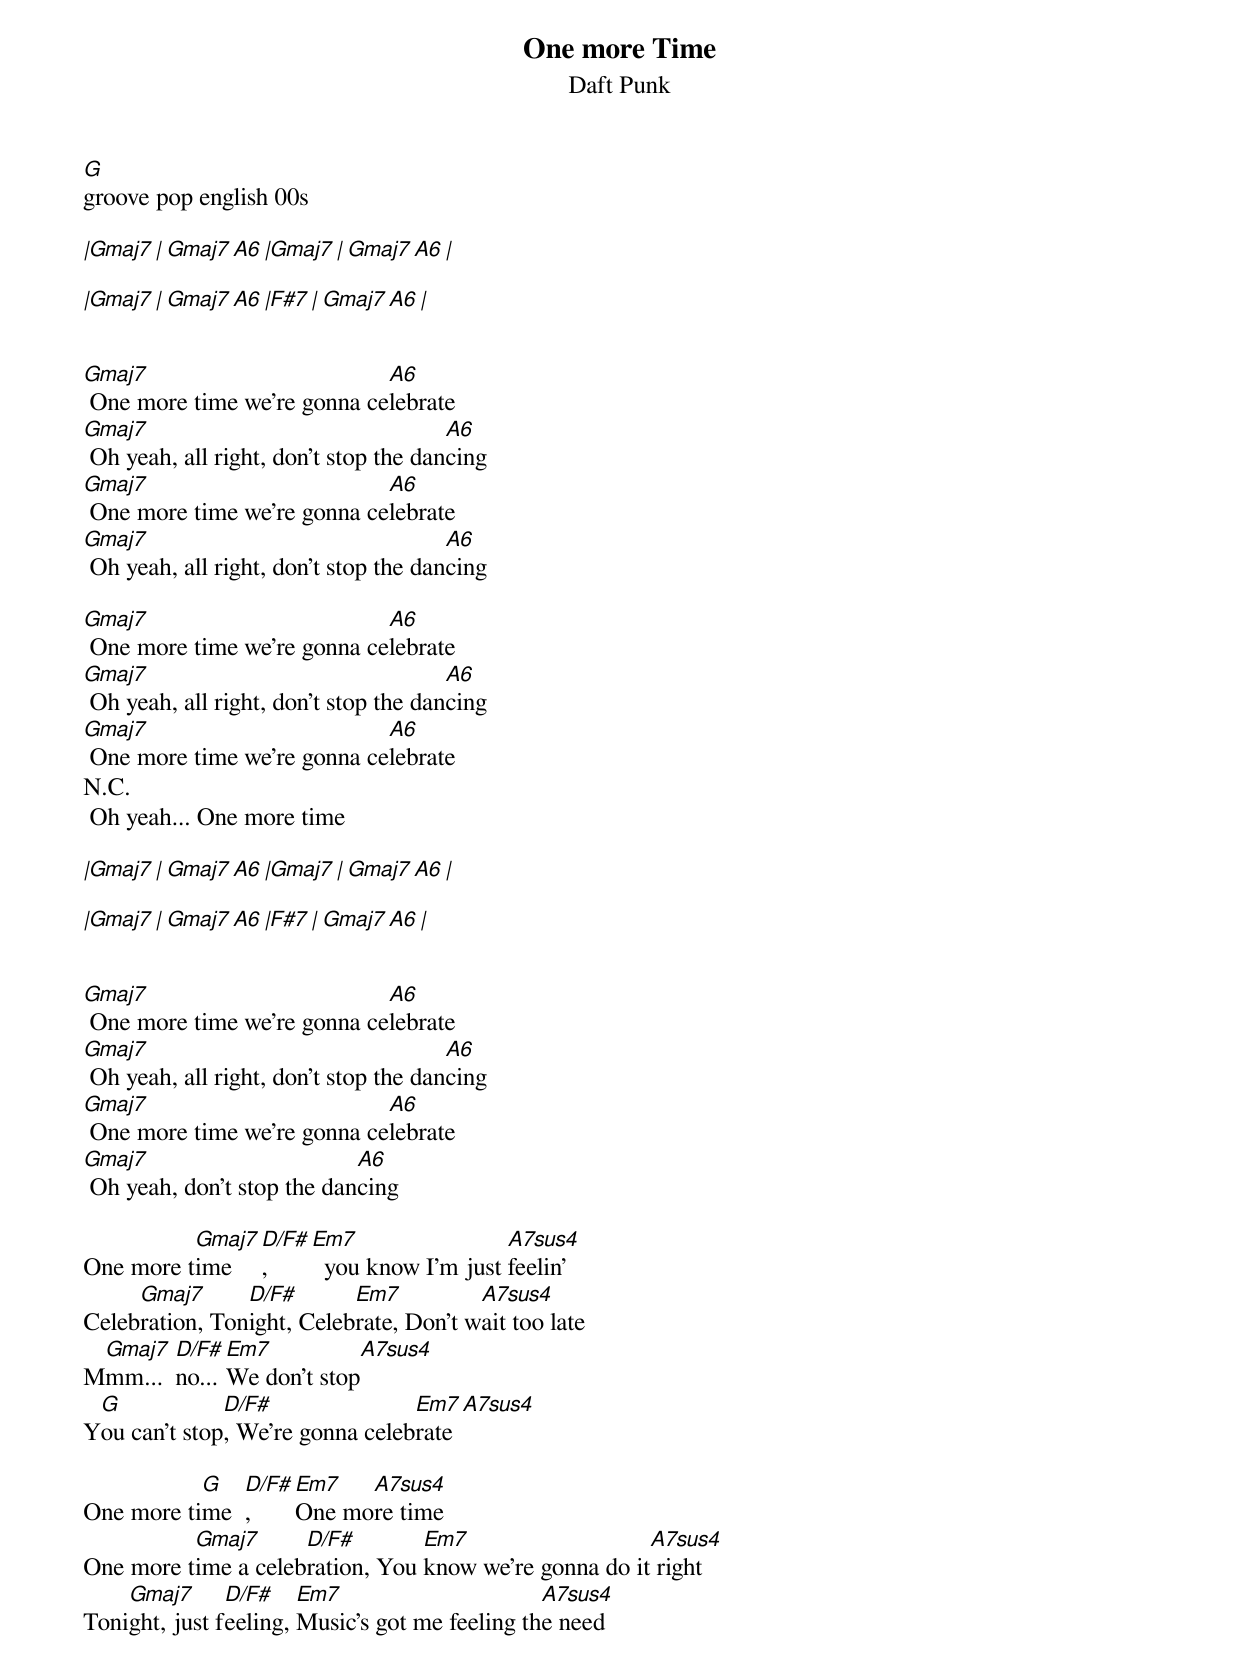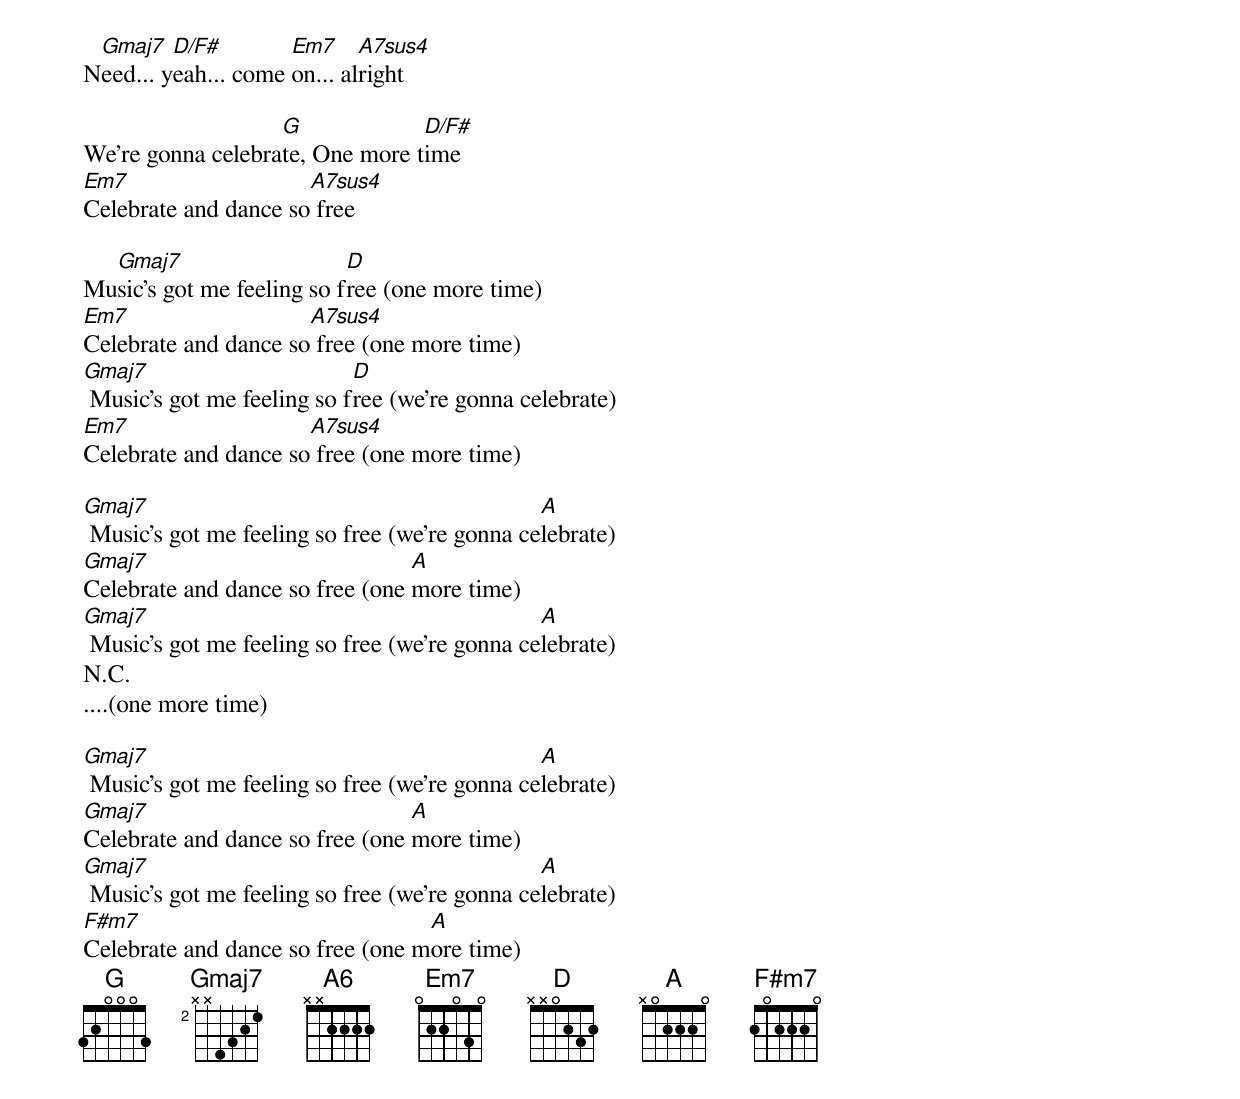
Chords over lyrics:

One more Time
Daft Punk
G
groove pop english 00s

|Gmaj7      | Gmaj7     A6 |Gmaj7      | Gmaj7     A6 |

|Gmaj7      | Gmaj7     A6 |F#7        | Gmaj7     A6 |


Gmaj7                        A6
 One more time we're gonna celebrate
Gmaj7                                  A6
 Oh yeah, all right, don't stop the dancing
Gmaj7                        A6
 One more time we're gonna celebrate
Gmaj7                                  A6
 Oh yeah, all right, don't stop the dancing

Gmaj7                        A6
 One more time we're gonna celebrate
Gmaj7                                  A6
 Oh yeah, all right, don't stop the dancing
Gmaj7                        A6
 One more time we're gonna celebrate
N.C.
 Oh yeah... One more time

|Gmaj7      | Gmaj7     A6 |Gmaj7      | Gmaj7     A6 |

|Gmaj7      | Gmaj7     A6 |F#7        | Gmaj7     A6 |


Gmaj7                        A6
 One more time we're gonna celebrate
Gmaj7                                  A6
 Oh yeah, all right, don't stop the dancing
Gmaj7                        A6
 One more time we're gonna celebrate
Gmaj7                       A6
 Oh yeah, don't stop the dancing

          Gmaj7  D/F#    Em7                 A7sus4
One more time    ,         you know I'm just feelin'
     Gmaj7      D/F#       Em7          A7sus4
Celebration, Tonight, Celebrate, Don't wait too late
 Gmaj7  D/F#  Em7          A7sus4
Mmm...  no... We don't stop
 G            D/F#               Em7   A7sus4
You can't stop, We're gonna celebrate

           G   D/F#  Em7   A7sus4
One more time  ,     One more time
          Gmaj7      D/F#        Em7                   A7sus4
One more time a celebration, You know we're gonna do it right
    Gmaj7      D/F#    Em7                      A7sus4
Tonight, just feeling, Music's got me feeling the need
 Gmaj7   D/F#        Em7     A7sus4
Need... yeah... come on... alright

                   G             D/F#
We're gonna celebrate, One more time
Em7                   A7sus4
Celebrate and dance so free

  Gmaj7                    D
Music's got me feeling so free (one more time)
Em7                   A7sus4
Celebrate and dance so free (one more time)
Gmaj7                       D
 Music's got me feeling so free (we're gonna celebrate)
Em7                   A7sus4
Celebrate and dance so free (one more time)

Gmaj7                                          A
 Music's got me feeling so free (we're gonna celebrate)
Gmaj7                            A
Celebrate and dance so free (one more time)
Gmaj7                                          A
 Music's got me feeling so free (we're gonna celebrate)
N.C.
....(one more time)

Gmaj7                                          A
 Music's got me feeling so free (we're gonna celebrate)
Gmaj7                            A
Celebrate and dance so free (one more time)
Gmaj7                                          A
 Music's got me feeling so free (we're gonna celebrate)
F#m7                              A
Celebrate and dance so free (one more time)
